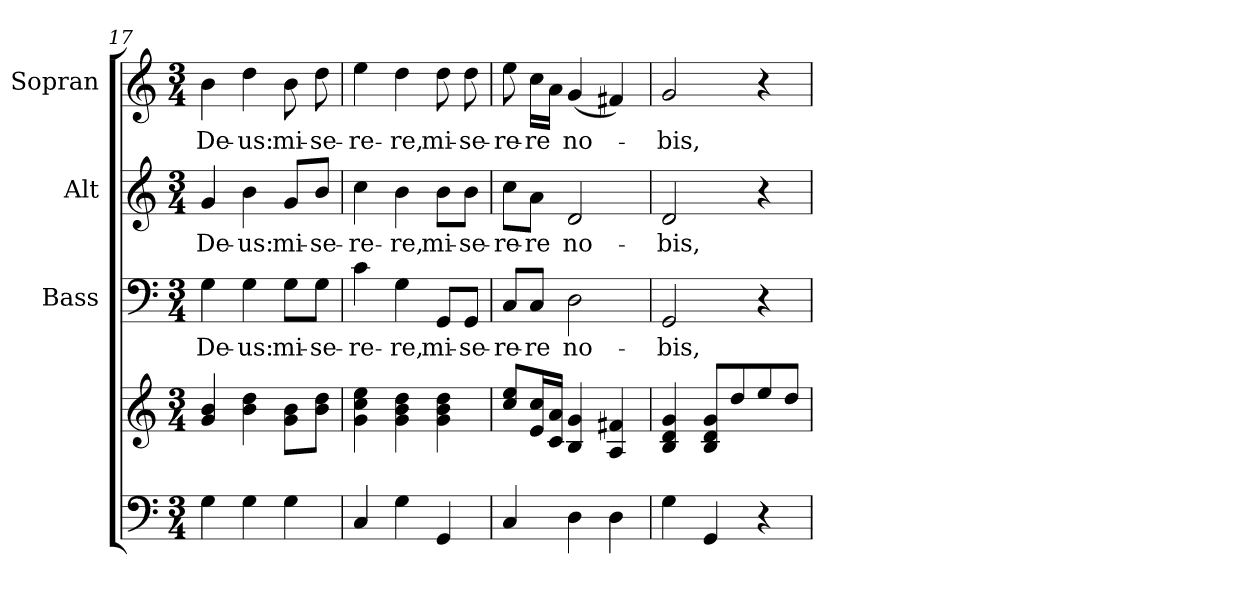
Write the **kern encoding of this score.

**kern	**kern	**kern	**text	**kern	**text	**kern	**text
*part4	*part4	*part3	*part3	*part2	*part2	*part1	*part1
*staff5	*staff4	*staff3	*staff3	*staff2	*staff2	*staff1	*staff1
*	*	*I"Bass	*	*I"Alt	*	*I"Sopran	*
*	*	*I'B.	*	*I'A.	*	*I'S.	*
*clefF4	*clefG2	*clefF4	*	*clefG2	*	*clefG2	*
*k[]	*k[]	*k[]	*	*k[]	*	*k[]	*
*C:	*C:	*C:	*	*C:	*	*C:	*
*M3/4	*M3/4	*M3/4	*	*M3/4	*	*M3/4	*
=17	=17	=17	=17	=17	=17	=17	=17
!	!	!	!LO:LY:b	!	!LO:LY:b	!	!LO:LY:b
4G\	4g/ 4b/	4G\	De-	4g/	De-	4b\	De-
!	!	!	!LO:LY:b	!	!LO:LY:b	!	!LO:LY:b
4G\	4b\ 4dd\	4G\	-us:	4b\	-us:	4dd\	-us:
!	!	!	!LO:LY:b	!	!LO:LY:b	!	!LO:LY:b
4G\	8g\ 8b\L	8G\L	mi-	8g/L	mi-	8b\	mi-
!	!	!	!LO:LY:b	!	!LO:LY:b	!	!LO:LY:b
.	8b\ 8dd\J	8G\J	-se-	8b/J	-se-	8dd\	-se-
=18	=18	=18	=18	=18	=18	=18	=18
!	!	!	!LO:LY:b	!	!LO:LY:b	!	!LO:LY:b
4C/	4g\ 4cc\ 4ee\	4c\	-re-	4cc\	-re-	4ee\	-re-
!	!	!	!LO:LY:b	!	!LO:LY:b	!	!LO:LY:b
4G\	4g\ 4b\ 4dd\	4G\	-re,	4b\	-re,	4dd\	-re,
!	!	!	!LO:LY:b	!	!LO:LY:b	!	!LO:LY:b
4GG/	4g\ 4b\ 4dd\	8GG/L	mi-	8b\L	mi-	8dd\	mi-
!	!	!	!LO:LY:b	!	!LO:LY:b	!	!LO:LY:b
.	.	8GG/J	-se-	8b\J	-se-	8dd\	-se-
!!LO:PB:g=z
=19	=19	=19	=19	=19	=19	=19	=19
!	!	!	!LO:LY:b	!	!LO:LY:b	!	!LO:LY:b
4C/	8cc/ 8ee/L	8C/L	-re-	8cc\L	-re-	8ee\	-re-
!	!	!	!LO:LY:b	!	!LO:LY:b	!	!LO:LY:b
.	16e/ 16cc/L	8C/J	-re	8a\J	-re	16cc\LL	-re
.	16c/ 16a/JJ	.	.	.	.	16a\JJ	.
!	!	!	!LO:LY:b	!	!LO:LY:b	!	!LO:LY:b
4D\	4B/ 4g/	2D\	no-	2d/	no-	(<4g/	no-
4D\	4A/ 4f#X/	.	.	.	.	4f#X/)	.
=20	=20	=20	=20	=20	=20	=20	=20
!	!	!	!LO:LY:b	!	!LO:LY:b	!	!LO:LY:b
4G\	4B/ 4d/ 4g/	2GG/	-bis,	2d/	-bis,	2g/	-bis,
4GG/	8B/ 8d/ 8g/L	.	.	.	.	.	.
.	8dd/	.	.	.	.	.	.
4r	8ee/	4r	.	4r	.	4r	.
.	8dd/J	.	.	.	.	.	.
=	=	=	=	=	=	=	=
*-	*-	*-	*-	*-	*-	*-	*-
